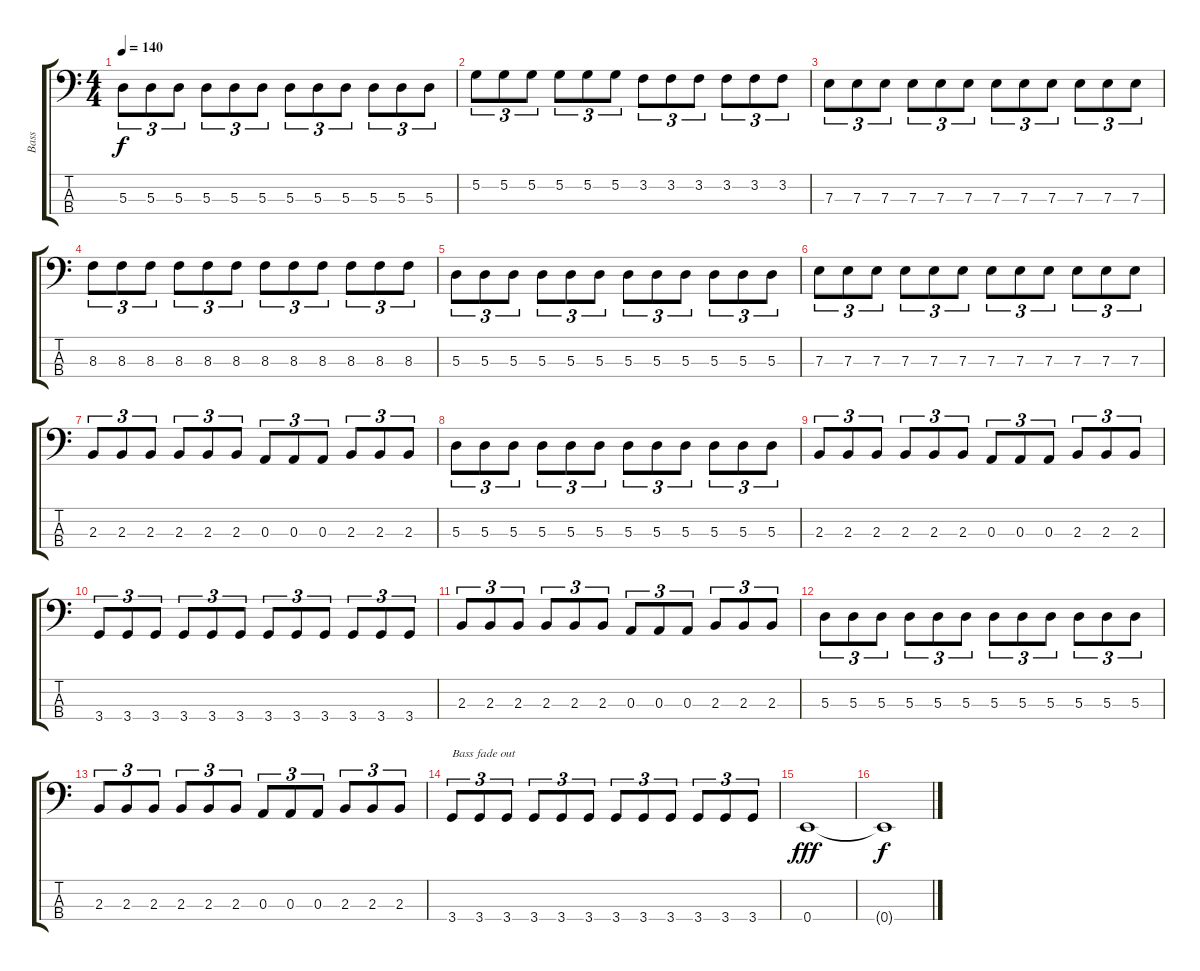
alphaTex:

\track ("Bass" "Bass") {instrument electricbasspick}
\staff {score tabs}
\tuning (G2 D2 A1 E1) {hide}
\ts (4 4)
\tempo 140
\clef f4
\ks c
5.3.8{tu (3 2) dy f} 5.3.8{tu (3 2)} 5.3.8{tu (3 2)} 5.3.8{tu (3 2)} 5.3.8{tu (3 2)} 5.3.8{tu (3 2)} 5.3.8{tu (3 2)} 5.3.8{tu (3 2)} 5.3.8{tu (3 2)} 5.3.8{tu (3 2)} 5.3.8{tu (3 2)} 5.3.8{tu (3 2)} |
5.2.8{tu (3 2)} 5.2.8{tu (3 2)} 5.2.8{tu (3 2)} 5.2.8{tu (3 2)} 5.2.8{tu (3 2)} 5.2.8{tu (3 2)} 3.2.8{tu (3 2)} 3.2.8{tu (3 2)} 3.2.8{tu (3 2)} 3.2.8{tu (3 2)} 3.2.8{tu (3 2)} 3.2.8{tu (3 2)} |
7.3.8{tu (3 2)} 7.3.8{tu (3 2)} 7.3.8{tu (3 2)} 7.3.8{tu (3 2)} 7.3.8{tu (3 2)} 7.3.8{tu (3 2)} 7.3.8{tu (3 2)} 7.3.8{tu (3 2)} 7.3.8{tu (3 2)} 7.3.8{tu (3 2)} 7.3.8{tu (3 2)} 7.3.8{tu (3 2)} |
8.3.8{tu (3 2)} 8.3.8{tu (3 2)} 8.3.8{tu (3 2)} 8.3.8{tu (3 2)} 8.3.8{tu (3 2)} 8.3.8{tu (3 2)} 8.3.8{tu (3 2)} 8.3.8{tu (3 2)} 8.3.8{tu (3 2)} 8.3.8{tu (3 2)} 8.3.8{tu (3 2)} 8.3.8{tu (3 2)} |
5.3.8{tu (3 2)} 5.3.8{tu (3 2)} 5.3.8{tu (3 2)} 5.3.8{tu (3 2)} 5.3.8{tu (3 2)} 5.3.8{tu (3 2)} 5.3.8{tu (3 2)} 5.3.8{tu (3 2)} 5.3.8{tu (3 2)} 5.3.8{tu (3 2)} 5.3.8{tu (3 2)} 5.3.8{tu (3 2)} |
7.3.8{tu (3 2)} 7.3.8{tu (3 2)} 7.3.8{tu (3 2)} 7.3.8{tu (3 2)} 7.3.8{tu (3 2)} 7.3.8{tu (3 2)} 7.3.8{tu (3 2)} 7.3.8{tu (3 2)} 7.3.8{tu (3 2)} 7.3.8{tu (3 2)} 7.3.8{tu (3 2)} 7.3.8{tu (3 2)} |
2.3.8{tu (3 2)} 2.3.8{tu (3 2)} 2.3.8{tu (3 2)} 2.3.8{tu (3 2)} 2.3.8{tu (3 2)} 2.3.8{tu (3 2)} 0.3.8{tu (3 2)} 0.3.8{tu (3 2)} 0.3.8{tu (3 2)} 2.3.8{tu (3 2)} 2.3.8{tu (3 2)} 2.3.8{tu (3 2)} |
5.3.8{tu (3 2)} 5.3.8{tu (3 2)} 5.3.8{tu (3 2)} 5.3.8{tu (3 2)} 5.3.8{tu (3 2)} 5.3.8{tu (3 2)} 5.3.8{tu (3 2)} 5.3.8{tu (3 2)} 5.3.8{tu (3 2)} 5.3.8{tu (3 2)} 5.3.8{tu (3 2)} 5.3.8{tu (3 2)} |
2.3.8{tu (3 2)} 2.3.8{tu (3 2)} 2.3.8{tu (3 2)} 2.3.8{tu (3 2)} 2.3.8{tu (3 2)} 2.3.8{tu (3 2)} 0.3.8{tu (3 2)} 0.3.8{tu (3 2)} 0.3.8{tu (3 2)} 2.3.8{tu (3 2)} 2.3.8{tu (3 2)} 2.3.8{tu (3 2)} |
3.4.8{tu (3 2)} 3.4.8{tu (3 2)} 3.4.8{tu (3 2)} 3.4.8{tu (3 2)} 3.4.8{tu (3 2)} 3.4.8{tu (3 2)} 3.4.8{tu (3 2)} 3.4.8{tu (3 2)} 3.4.8{tu (3 2)} 3.4.8{tu (3 2)} 3.4.8{tu (3 2)} 3.4.8{tu (3 2)} |
2.3.8{tu (3 2)} 2.3.8{tu (3 2)} 2.3.8{tu (3 2)} 2.3.8{tu (3 2)} 2.3.8{tu (3 2)} 2.3.8{tu (3 2)} 0.3.8{tu (3 2)} 0.3.8{tu (3 2)} 0.3.8{tu (3 2)} 2.3.8{tu (3 2)} 2.3.8{tu (3 2)} 2.3.8{tu (3 2)} |
5.3.8{tu (3 2)} 5.3.8{tu (3 2)} 5.3.8{tu (3 2)} 5.3.8{tu (3 2)} 5.3.8{tu (3 2)} 5.3.8{tu (3 2)} 5.3.8{tu (3 2)} 5.3.8{tu (3 2)} 5.3.8{tu (3 2)} 5.3.8{tu (3 2)} 5.3.8{tu (3 2)} 5.3.8{tu (3 2)} |
2.3.8{tu (3 2)} 2.3.8{tu (3 2)} 2.3.8{tu (3 2)} 2.3.8{tu (3 2)} 2.3.8{tu (3 2)} 2.3.8{tu (3 2)} 0.3.8{tu (3 2)} 0.3.8{tu (3 2)} 0.3.8{tu (3 2)} 2.3.8{tu (3 2)} 2.3.8{tu (3 2)} 2.3.8{tu (3 2)} |
3.4.8{tu (3 2) txt "Bass fade out" volume 8} 3.4.8{tu (3 2)} 3.4.8{tu (3 2)} 3.4.8{tu (3 2)} 3.4.8{tu (3 2)} 3.4.8{tu (3 2)} 3.4.8{tu (3 2)} 3.4.8{tu (3 2)} 3.4.8{tu (3 2)} 3.4.8{tu (3 2)} 3.4.8{tu (3 2)} 3.4.8{tu (3 2)} |
0.4.1{dy fff volume 8} |
0.4{t}.1{dy f volume 5}
